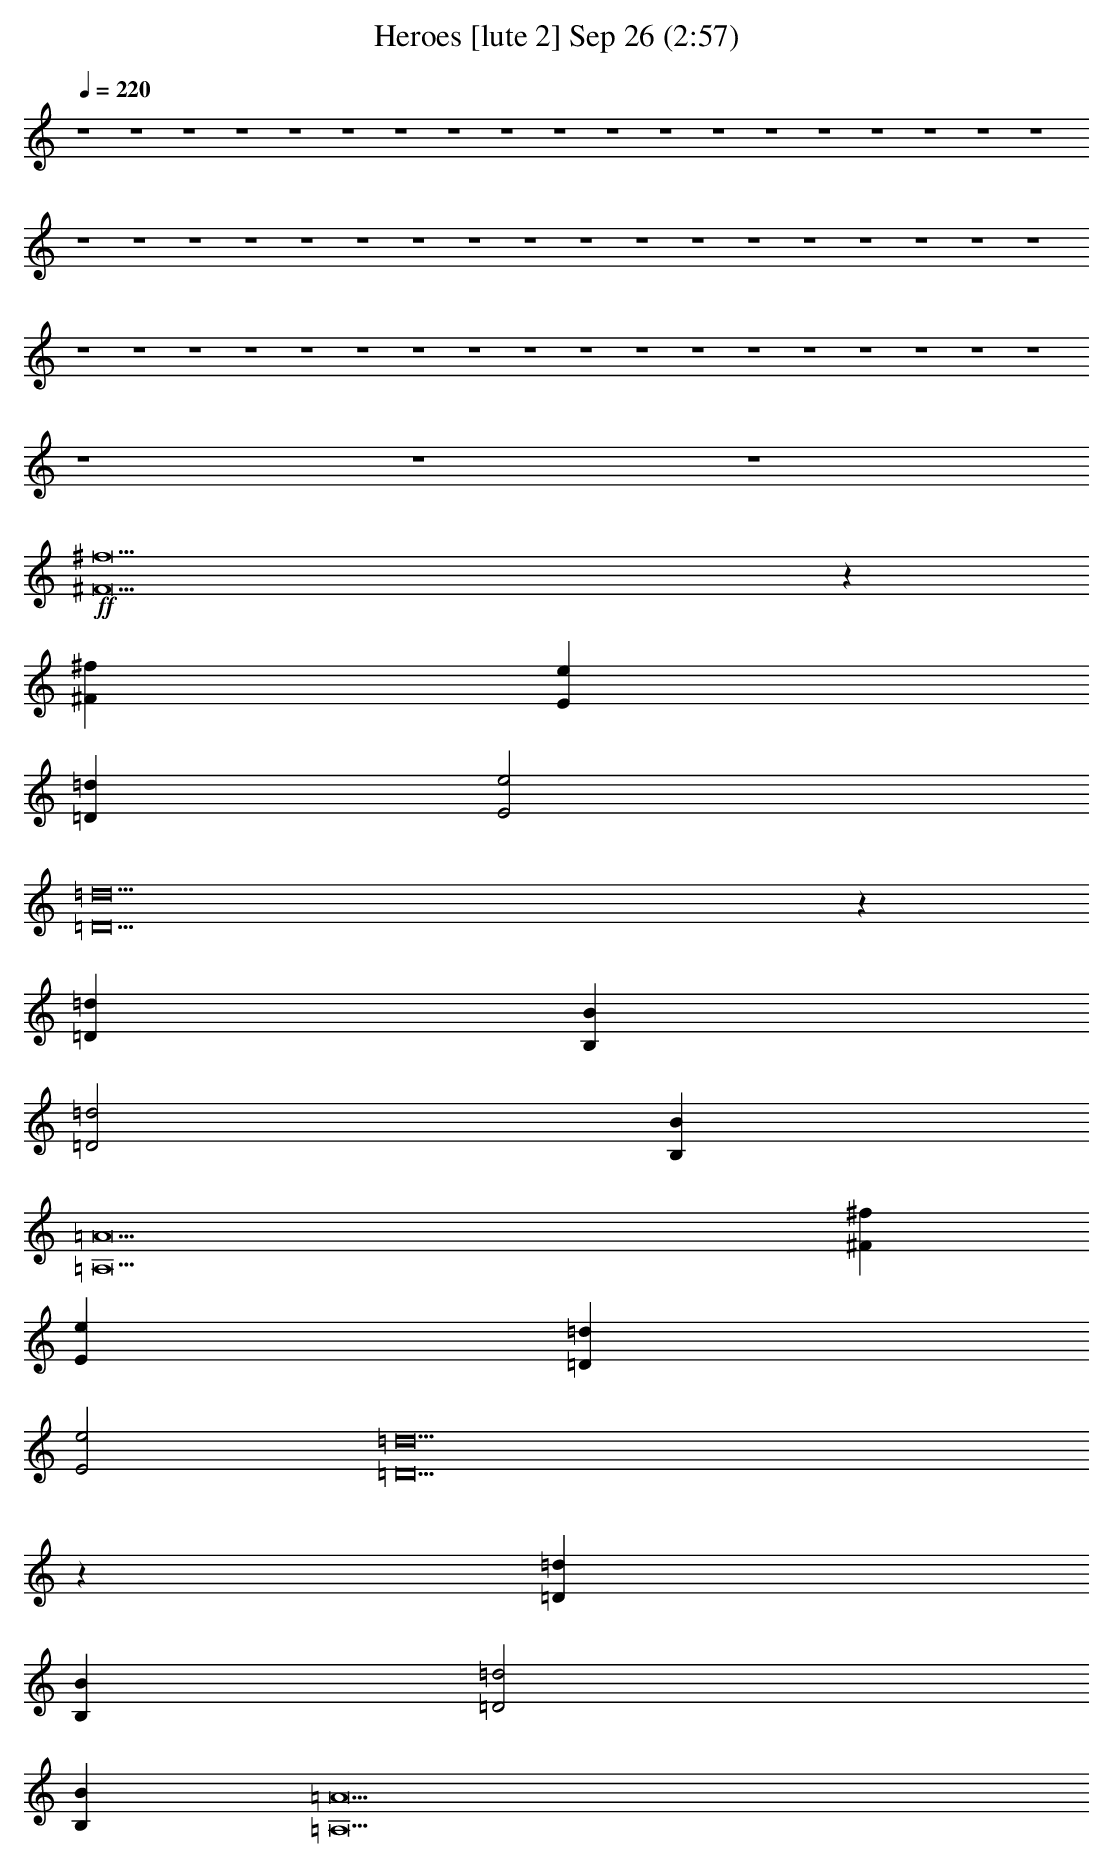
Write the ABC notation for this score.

X:1
T: Heroes [lute 2] Sep 26 (2:57)
L: 1/4
K: C
Q: 1/4=220
z4 z4 z4 z4 z4 z4 z4 z4 z4 z4 z4 z4 z4 z4 z4 z4 z4 z4 z4 z4 z4 z4 z4 z4 z4 z4 z4 z4 z4 z4 z4 z4 z4 z4 z4 z4 z4 z4 z4 z4 z4 z4 z4 z4 z4 z4 z4 z4 z4 z4 z4 z4 z4 z4 z4 z4 z4 z4
+ff+ [^F11^f11]
z
[^F^f]
[Ee]
[=D=d]
[E2e2]
[=D10=d10]
z
[=D=d]
[B,B]
[=D2=d2]
[B,B]
[=A,11=A11]
[^F^f]
[Ee]
[=D=d]
[E2e2]
[=D10=d10]
z
[=D=d]
[B,B]
[=D2=d2]
[B,B]
[=A,9=A9]
